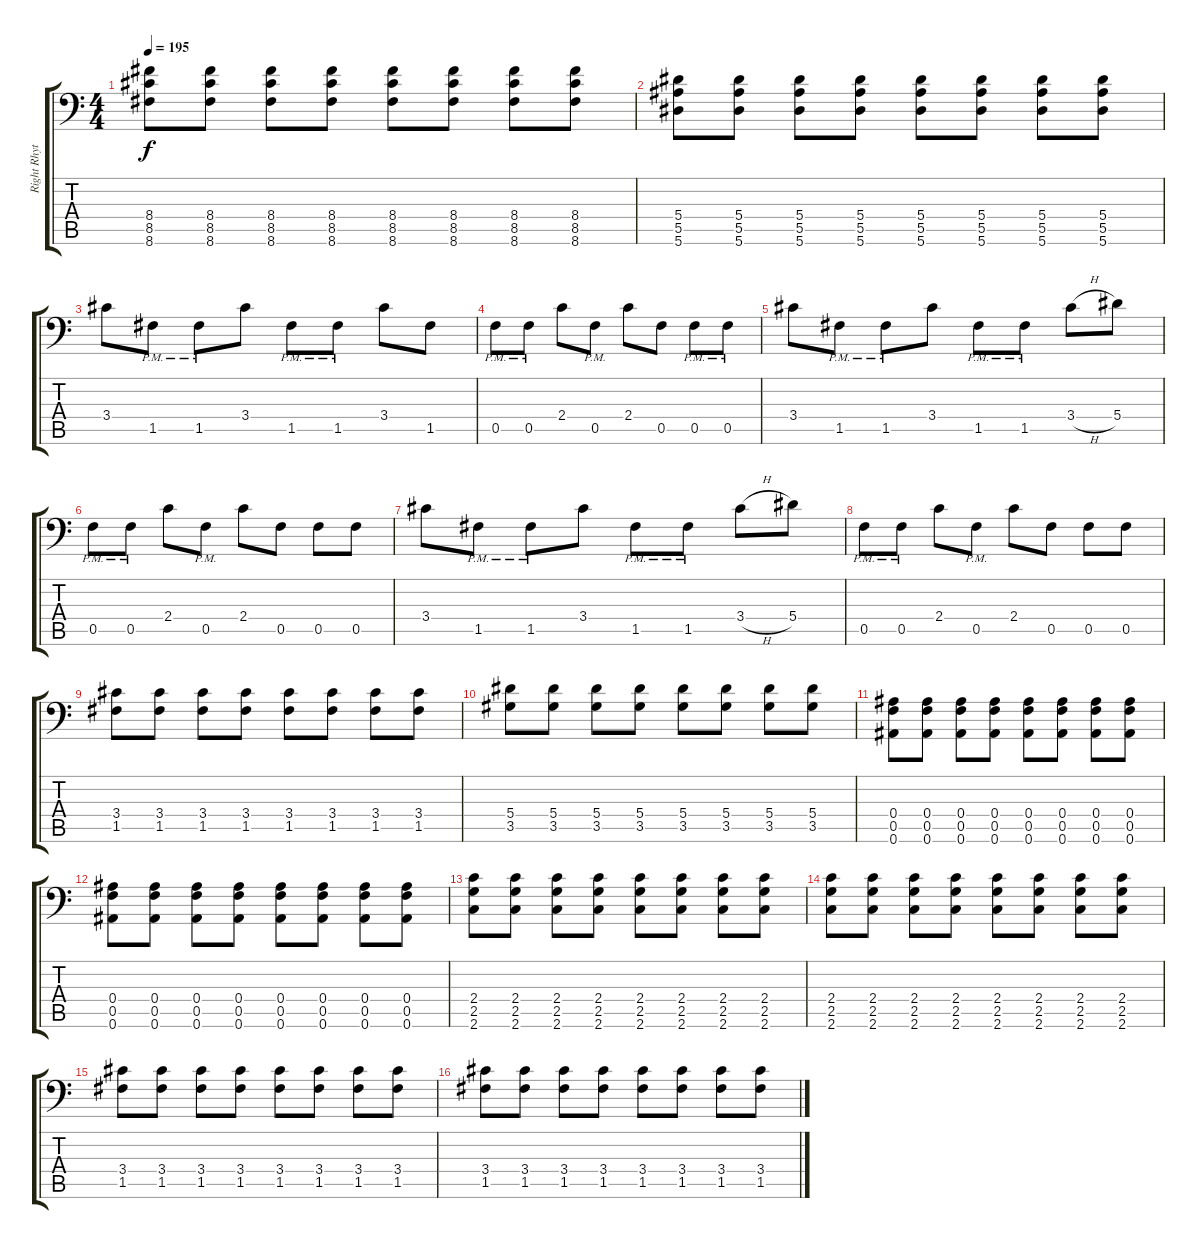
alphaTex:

\track ("Right Rhythm" "Right Rhyt") {instrument distortionguitar}
\staff {score tabs}
\tuning (C4 G3 Eb3 Bb2 F2 Bb1) {hide}
\ts (4 4)
\tempo 195
\clef f4
\ks c
(8.4 8.5 8.6).8{dy f} (8.4 8.5 8.6).8 (8.4 8.5 8.6).8 (8.4 8.5 8.6).8 (8.4 8.5 8.6).8 (8.4 8.5 8.6).8 (8.4 8.5 8.6).8 (8.4 8.5 8.6).8 |
(5.4 5.5 5.6).8 (5.4 5.5 5.6).8 (5.4 5.5 5.6).8 (5.4 5.5 5.6).8 (5.4 5.5 5.6).8 (5.4 5.5 5.6).8 (5.4 5.5 5.6).8 (5.4 5.5 5.6).8 |
3.4.8 1.5{pm}.8 1.5{pm}.8 3.4.8 1.5{pm}.8 1.5{pm}.8 3.4.8 1.5.8 |
0.5{pm}.8 0.5{pm}.8 2.4.8 0.5{pm}.8 2.4.8 0.5.8 0.5{pm}.8 0.5{pm}.8 |
3.4.8 1.5{pm}.8 1.5{pm}.8 3.4.8 1.5{pm}.8 1.5{pm}.8 3.4{h}.8 5.4.8 |
0.5{pm}.8 0.5{pm}.8 2.4.8 0.5{pm}.8 2.4.8 0.5.8 0.5.8 0.5.8 |
3.4.8 1.5{pm}.8 1.5{pm}.8 3.4.8 1.5{pm}.8 1.5{pm}.8 3.4{h}.8 5.4.8 |
0.5{pm}.8 0.5{pm}.8 2.4.8 0.5{pm}.8 2.4.8 0.5.8 0.5.8 0.5.8 |
(3.4 1.5).8 (3.4 1.5).8 (3.4 1.5).8 (3.4 1.5).8 (3.4 1.5).8 (3.4 1.5).8 (3.4 1.5).8 (3.4 1.5).8 |
(5.4 3.5).8 (5.4 3.5).8 (5.4 3.5).8 (5.4 3.5).8 (5.4 3.5).8 (5.4 3.5).8 (5.4 3.5).8 (5.4 3.5).8 |
(0.4 0.5 0.6).8 (0.4 0.5 0.6).8 (0.4 0.5 0.6).8 (0.4 0.5 0.6).8 (0.4 0.5 0.6).8 (0.4 0.5 0.6).8 (0.4 0.5 0.6).8 (0.4 0.5 0.6).8 |
(0.4 0.5 0.6).8 (0.4 0.5 0.6).8 (0.4 0.5 0.6).8 (0.4 0.5 0.6).8 (0.4 0.5 0.6).8 (0.4 0.5 0.6).8 (0.4 0.5 0.6).8 (0.4 0.5 0.6).8 |
(2.4 2.5 2.6).8 (2.4 2.5 2.6).8 (2.4 2.5 2.6).8 (2.4 2.5 2.6).8 (2.4 2.5 2.6).8 (2.4 2.5 2.6).8 (2.4 2.5 2.6).8 (2.4 2.5 2.6).8 |
(2.4 2.5 2.6).8 (2.4 2.5 2.6).8 (2.4 2.5 2.6).8 (2.4 2.5 2.6).8 (2.4 2.5 2.6).8 (2.4 2.5 2.6).8 (2.4 2.5 2.6).8 (2.4 2.5 2.6).8 |
(3.4 1.5).8 (3.4 1.5).8 (3.4 1.5).8 (3.4 1.5).8 (3.4 1.5).8 (3.4 1.5).8 (3.4 1.5).8 (3.4 1.5).8 |
(3.4 1.5).8 (3.4 1.5).8 (3.4 1.5).8 (3.4 1.5).8 (3.4 1.5).8 (3.4 1.5).8 (3.4 1.5).8 (3.4 1.5).8
